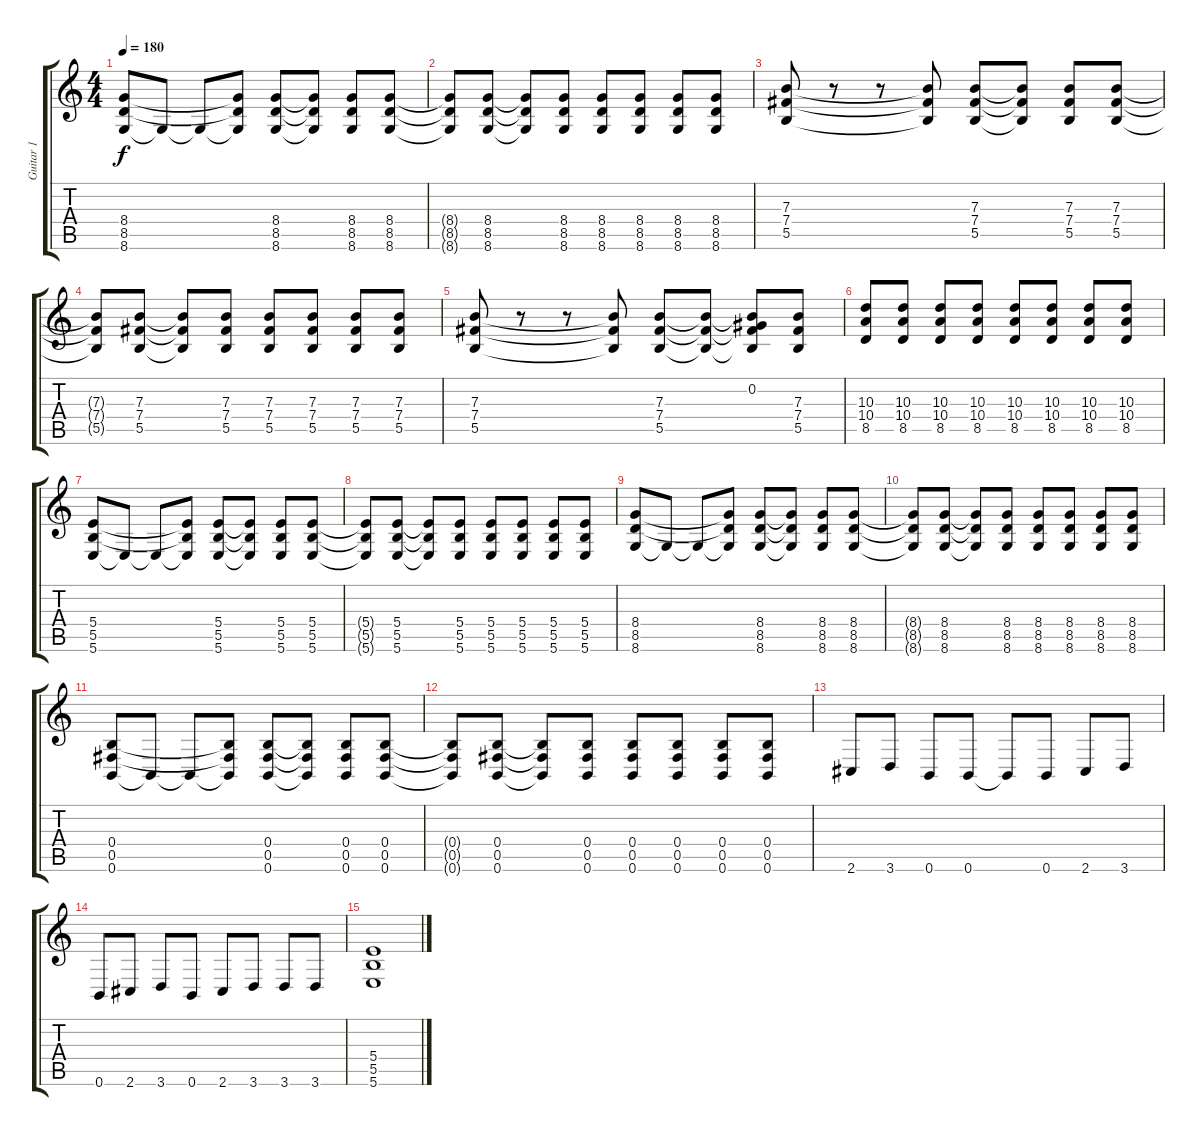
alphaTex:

\track ("Guitar 1" "Guitar 1") {instrument distortionguitar}
\staff {score tabs}
\tuning (Db4 Ab3 E3 B2 Gb2 B1) {hide}
\ts (4 4)
\tempo 180
\clef g2
\ks c
(8.4 8.5 8.6).8{dy f} 8.6{t}.8 8.6{t}.8 (8.4{t} 8.5{t} 8.6{t}).8 (8.4 8.5 8.6).8 (8.4{t} 8.5{t} 8.6{t}).8 (8.4 8.5 8.6).8 (8.4 8.5 8.6).8 |
(8.4{t} 8.5{t} 8.6{t}).8 (8.4 8.5 8.6).8 (8.4{t} 8.5{t} 8.6{t}).8 (8.4 8.5 8.6).8 (8.4 8.5 8.6).8 (8.4 8.5 8.6).8 (8.4 8.5 8.6).8 (8.4 8.5 8.6).8 |
(7.3 7.4 5.5).8 r.8 r.8 (7.3{t} 7.4{t} 5.5{t}).8 (7.3 7.4 5.5).8 (7.3{t} 7.4{t} 5.5{t}).8 (7.3 7.4 5.5).8 (7.3 7.4 5.5).8 |
(7.3{t} 7.4{t} 5.5{t}).8 (7.3 7.4 5.5).8 (7.3{t} 7.4{t} 5.5{t}).8 (7.3 7.4 5.5).8 (7.3 7.4 5.5).8 (7.3 7.4 5.5).8 (7.3 7.4 5.5).8 (7.3 7.4 5.5).8 |
(7.3 7.4 5.5).8 r.8 r.8 (7.3{t} 7.4{t} 5.5{t}).8 (7.3 7.4 5.5).8 (7.3{t} 7.4{t} 5.5{t}).8 (0.2 7.3{t} 7.4{t} 5.5{t}).8 (7.3 7.4 5.5).8 |
(10.3 10.4 8.5).8 (10.3 10.4 8.5).8 (10.3 10.4 8.5).8 (10.3 10.4 8.5).8 (10.3 10.4 8.5).8 (10.3 10.4 8.5).8 (10.3 10.4 8.5).8 (10.3 10.4 8.5).8 |
(5.4 5.5 5.6).8 5.6{t}.8 5.6{t}.8 (5.4{t} 5.5{t} 5.6{t}).8 (5.4 5.5 5.6).8 (5.4{t} 5.5{t} 5.6{t}).8 (5.4 5.5 5.6).8 (5.4 5.5 5.6).8 |
(5.4{t} 5.5{t} 5.6{t}).8 (5.4 5.5 5.6).8 (5.4{t} 5.5{t} 5.6{t}).8 (5.4 5.5 5.6).8 (5.4 5.5 5.6).8 (5.4 5.5 5.6).8 (5.4 5.5 5.6).8 (5.4 5.5 5.6).8 |
(8.4 8.5 8.6).8 8.6{t}.8 8.6{t}.8 (8.4{t} 8.5{t} 8.6{t}).8 (8.4 8.5 8.6).8 (8.4{t} 8.5{t} 8.6{t}).8 (8.4 8.5 8.6).8 (8.4 8.5 8.6).8 |
(8.4{t} 8.5{t} 8.6{t}).8 (8.4 8.5 8.6).8 (8.4{t} 8.5{t} 8.6{t}).8 (8.4 8.5 8.6).8 (8.4 8.5 8.6).8 (8.4 8.5 8.6).8 (8.4 8.5 8.6).8 (8.4 8.5 8.6).8 |
(0.4 0.5 0.6).8 0.6{t}.8 0.6{t}.8 (0.4{t} 0.5{t} 0.6{t}).8 (0.4 0.5 0.6).8 (0.4{t} 0.5{t} 0.6{t}).8 (0.4 0.5 0.6).8 (0.4 0.5 0.6).8 |
(0.4{t} 0.5{t} 0.6{t}).8 (0.4 0.5 0.6).8 (0.4{t} 0.5{t} 0.6{t}).8 (0.4 0.5 0.6).8 (0.4 0.5 0.6).8 (0.4 0.5 0.6).8 (0.4 0.5 0.6).8 (0.4 0.5 0.6).8 |
2.6.8 3.6.8 0.6.8 0.6.8 0.6{t}.8 0.6.8 2.6.8 3.6.8 |
0.6.8 2.6.8 3.6.8 0.6.8 2.6.8 3.6.8 3.6.8 3.6.8 |
(5.4 5.5 5.6).1
